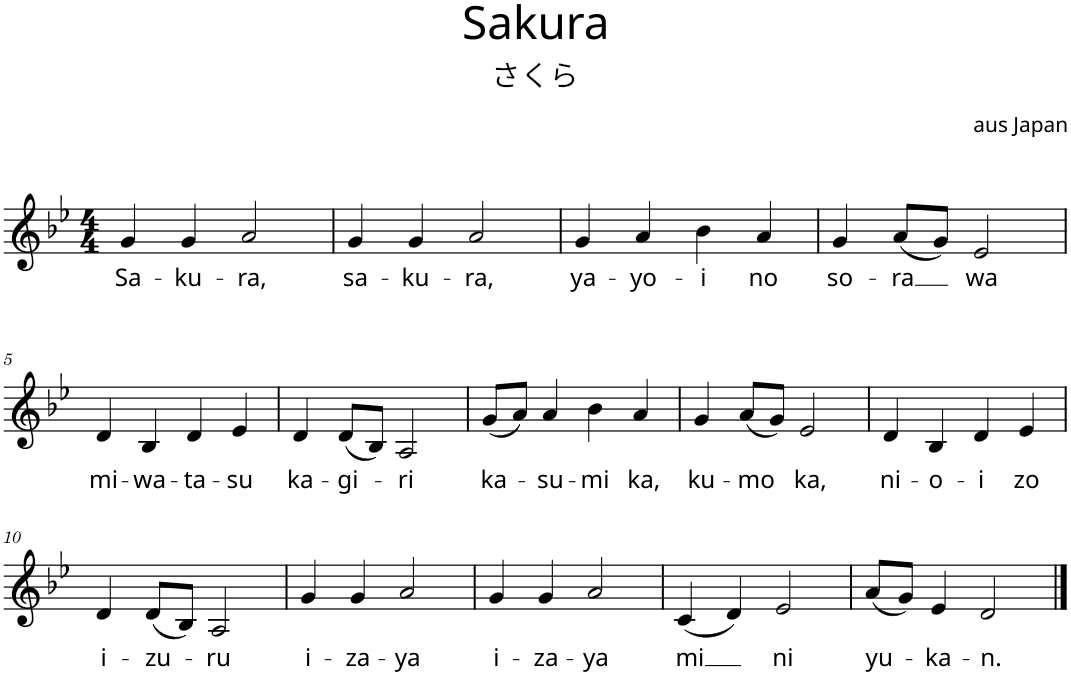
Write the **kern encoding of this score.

**kern	**text
*part1	*part1
*staff1	*staff1
*I"Piano	*
*I'Pno.	*
*clefG2	*
*k[b-e-]	*
*M4/4	*
=1	=1
!	!LO:LY:b
4g/	Sa-
!	!LO:LY:b
4g/	-ku-
!	!LO:LY:b
2a/	-ra,
=2	=2
!	!LO:LY:b
4g/	sa-
!	!LO:LY:b
4g/	-ku-
!	!LO:LY:b
2a/	-ra,
=3	=3
!	!LO:LY:b
4g/	ya-
!	!LO:LY:b
4a/	-yo-
!	!LO:LY:b
4b-\	-i
!	!LO:LY:b
4a/	no
=4	=4
!	!LO:LY:b
4g/	so-
!	!LO:LY:b
(8a/L	-ra
8g/J)	.
!	!LO:LY:b
2e-/	wa
!!LO:LB:g=z
=5	=5
!	!LO:LY:b
4d/	mi-
!	!LO:LY:b
4B-/	-wa-
!	!LO:LY:b
4d/	-ta-
!	!LO:LY:b
4e-/	-su
=6	=6
!	!LO:LY:b
4d/	ka-
!	!LO:LY:b
(8d/L	-gi-
8B-/J)	.
!	!LO:LY:b
2A/	-ri
=7	=7
!	!LO:LY:b
(8g/L	ka-
8a/J)	.
!	!LO:LY:b
4a/	-su-
!	!LO:LY:b
4b-\	-mi
!	!LO:LY:b
4a/	ka,
=8	=8
!	!LO:LY:b
4g/	ku-
!	!LO:LY:b
(8a/L	-mo
8g/J)	.
!	!LO:LY:b
2e-/	ka,
=9	=9
!	!LO:LY:b
4d/	ni-
!	!LO:LY:b
4B-/	-o-
!	!LO:LY:b
4d/	-i
!	!LO:LY:b
4e-/	zo
!!LO:LB:g=z
=10	=10
!	!LO:LY:b
4d/	i-
!	!LO:LY:b
(8d/L	-zu-
8B-/J)	.
!	!LO:LY:b
2A/	-ru
=11	=11
!	!LO:LY:b
4g/	i-
!	!LO:LY:b
4g/	-za-
!	!LO:LY:b
2a/	-ya
=12	=12
!	!LO:LY:b
4g/	i-
!	!LO:LY:b
4g/	-za-
!	!LO:LY:b
2a/	-ya
=13	=13
!	!LO:LY:b
(4c/	mi
4d/)	.
!	!LO:LY:b
2e-/	ni
=14	=14
!	!LO:LY:b
(8a/L	yu-
8g/J)	.
!	!LO:LY:b
4e-/	-ka-
!	!LO:LY:b
2d/	-n.
==	==
*-	*-
